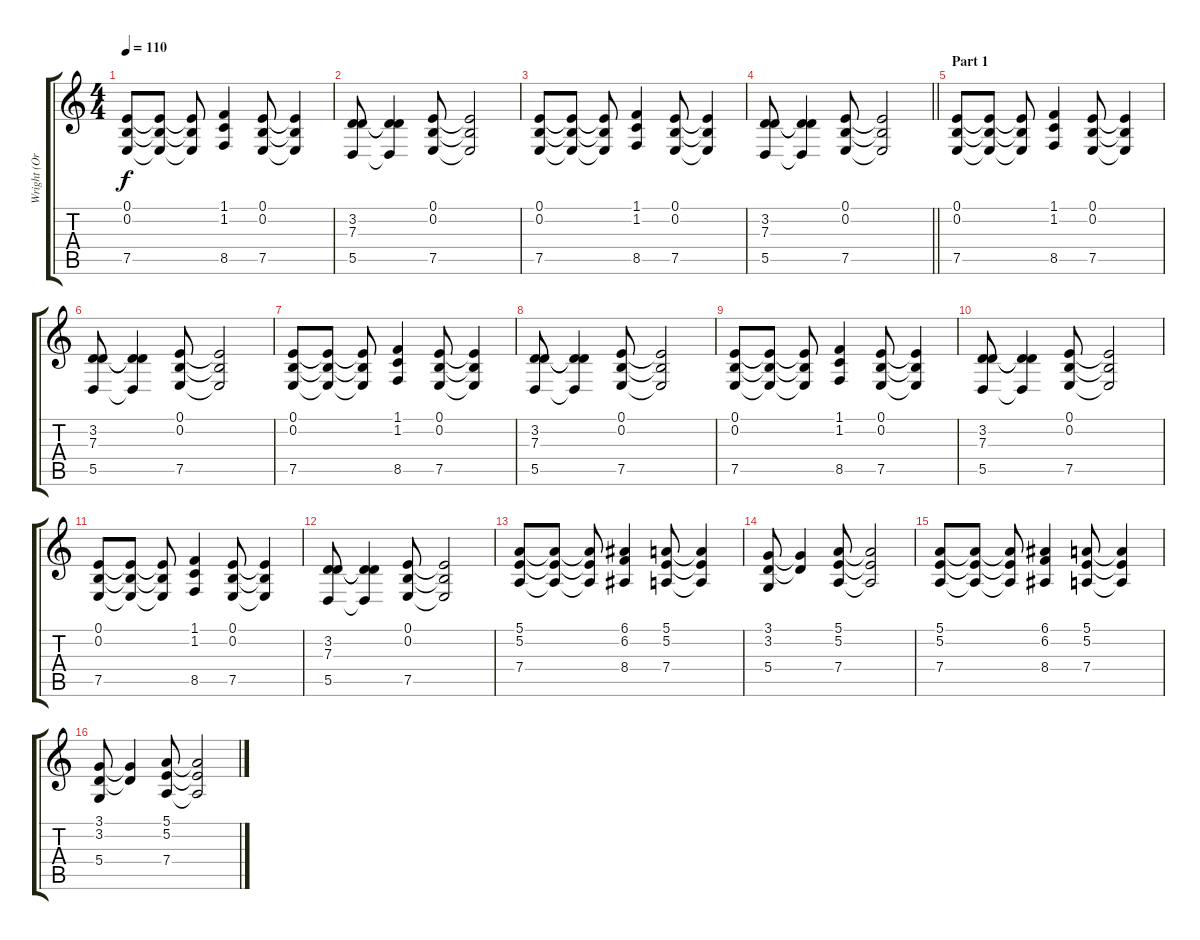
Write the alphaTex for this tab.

\track ("Wright (Organ)" "Wright (Or") {instrument drawbarorgan}
\staff {score tabs}
\tuning (E4 B3 G3 D3 A2 E2) {hide}
\ts (4 4)
\tempo 110
\clef g2
\ks c
(0.1 0.2 7.5).8{dy f} (0.1{t} 0.2{t} 7.5{t}).8 (0.1{t} 0.2{t} 7.5{t}).8 (1.1 1.2 8.5).4 (0.1 0.2 7.5).8 (0.1{t} 0.2{t} 7.5{t}).4 |
(3.2 7.3 5.5).8 (3.2{t} 7.3{t} 5.5{t}).4 (0.1 0.2 7.5).8 (0.1{t} 0.2{t} 7.5{t}).2 |
(0.1 0.2 7.5).8 (0.1{t} 0.2{t} 7.5{t}).8 (0.1{t} 0.2{t} 7.5{t}).8 (1.1 1.2 8.5).4 (0.1 0.2 7.5).8 (0.1{t} 0.2{t} 7.5{t}).4 |
\barLineRight lightlight
(3.2 7.3 5.5).8 (3.2{t} 7.3{t} 5.5{t}).4 (0.1 0.2 7.5).8 (0.1{t} 0.2{t} 7.5{t}).2 |
\section ("" "Part 1")
(0.1 0.2 7.5).8 (0.1{t} 0.2{t} 7.5{t}).8 (0.1{t} 0.2{t} 7.5{t}).8 (1.1 1.2 8.5).4 (0.1 0.2 7.5).8 (0.1{t} 0.2{t} 7.5{t}).4 |
(3.2 7.3 5.5).8 (3.2{t} 7.3{t} 5.5{t}).4 (0.1 0.2 7.5).8 (0.1{t} 0.2{t} 7.5{t}).2 |
(0.1 0.2 7.5).8 (0.1{t} 0.2{t} 7.5{t}).8 (0.1{t} 0.2{t} 7.5{t}).8 (1.1 1.2 8.5).4 (0.1 0.2 7.5).8 (0.1{t} 0.2{t} 7.5{t}).4 |
(3.2 7.3 5.5).8 (3.2{t} 7.3{t} 5.5{t}).4 (0.1 0.2 7.5).8 (0.1{t} 0.2{t} 7.5{t}).2 |
(0.1 0.2 7.5).8 (0.1{t} 0.2{t} 7.5{t}).8 (0.1{t} 0.2{t} 7.5{t}).8 (1.1 1.2 8.5).4 (0.1 0.2 7.5).8 (0.1{t} 0.2{t} 7.5{t}).4 |
(3.2 7.3 5.5).8 (3.2{t} 7.3{t} 5.5{t}).4 (0.1 0.2 7.5).8 (0.1{t} 0.2{t} 7.5{t}).2 |
(0.1 0.2 7.5).8 (0.1{t} 0.2{t} 7.5{t}).8 (0.1{t} 0.2{t} 7.5{t}).8 (1.1 1.2 8.5).4 (0.1 0.2 7.5).8 (0.1{t} 0.2{t} 7.5{t}).4 |
(3.2 7.3 5.5).8 (3.2{t} 7.3{t} 5.5{t}).4 (0.1 0.2 7.5).8 (0.1{t} 0.2{t} 7.5{t}).2 |
(5.1 5.2 7.4).8 (5.1{t} 5.2{t} 7.4{t}).8 (5.1{t} 5.2{t} 7.4{t}).8 (6.1 6.2 8.4).4 (5.1 5.2 7.4).8 (5.1{t} 5.2{t} 7.4{t}).4 |
(3.1 3.2 5.4).8 (3.1{t} 3.2{t}).4 (5.1 5.2 7.4).8 (5.1{t} 5.2{t} 7.4{t}).2 |
(5.1 5.2 7.4).8 (5.1{t} 5.2{t} 7.4{t}).8 (5.1{t} 5.2{t} 7.4{t}).8 (6.1 6.2 8.4).4 (5.1 5.2 7.4).8 (5.1{t} 5.2{t} 7.4{t}).4 |
(3.1 3.2 5.4).8 (3.1{t} 3.2{t}).4 (5.1 5.2 7.4).8 (5.1{t} 5.2{t} 7.4{t}).2
